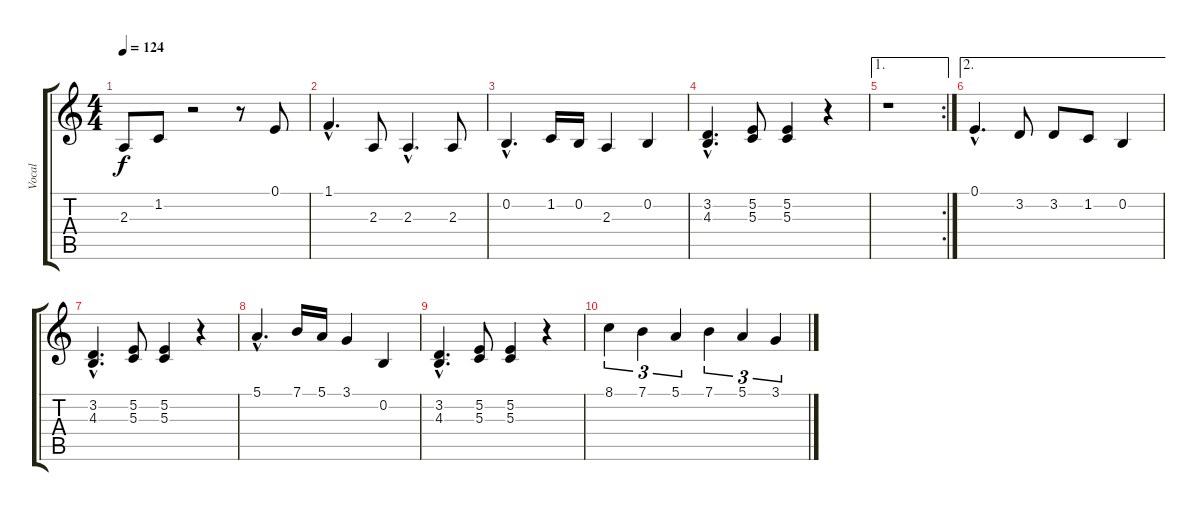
\track ("Vocal" "Vocal") {instrument lead5charang}
\staff {score tabs}
\tuning (E4 B3 G3 D3 A2 E2) {hide}
\ts (4 4)
\tempo 124
\clef g2
\ks c
2.3.8{dy f} 1.2.8 r.2 r.8 0.1.8 |
1.1{hac}.4{d} 2.3.8 2.3{hac}.4{d} 2.3.8 |
0.2{hac}.4{d} 1.2.16 0.2.16 2.3.4 0.2.4 |
(3.2{hac} 4.3{hac}).4{d} (5.2 5.3).8 (5.2 5.3).4 r.4 |
\ae 1
\rc 2
r.1 |
\ae 2
0.1{hac}.4{d} 3.2.8 3.2.8 1.2.8 0.2.4 |
(3.2{hac} 4.3{hac}).4{d} (5.2 5.3).8 (5.2 5.3).4 r.4 |
5.1{hac}.4{d} 7.1.16 5.1.16 3.1.4 0.2.4 |
(3.2{hac} 4.3{hac}).4{d volume 8} (5.2 5.3).8 (5.2 5.3).4 r.4 |
8.1.4{tu (3 2)} 7.1.4{tu (3 2)} 5.1.4{tu (3 2)} 7.1.4{tu (3 2)} 5.1.4{tu (3 2)} 3.1.4{tu (3 2)}
